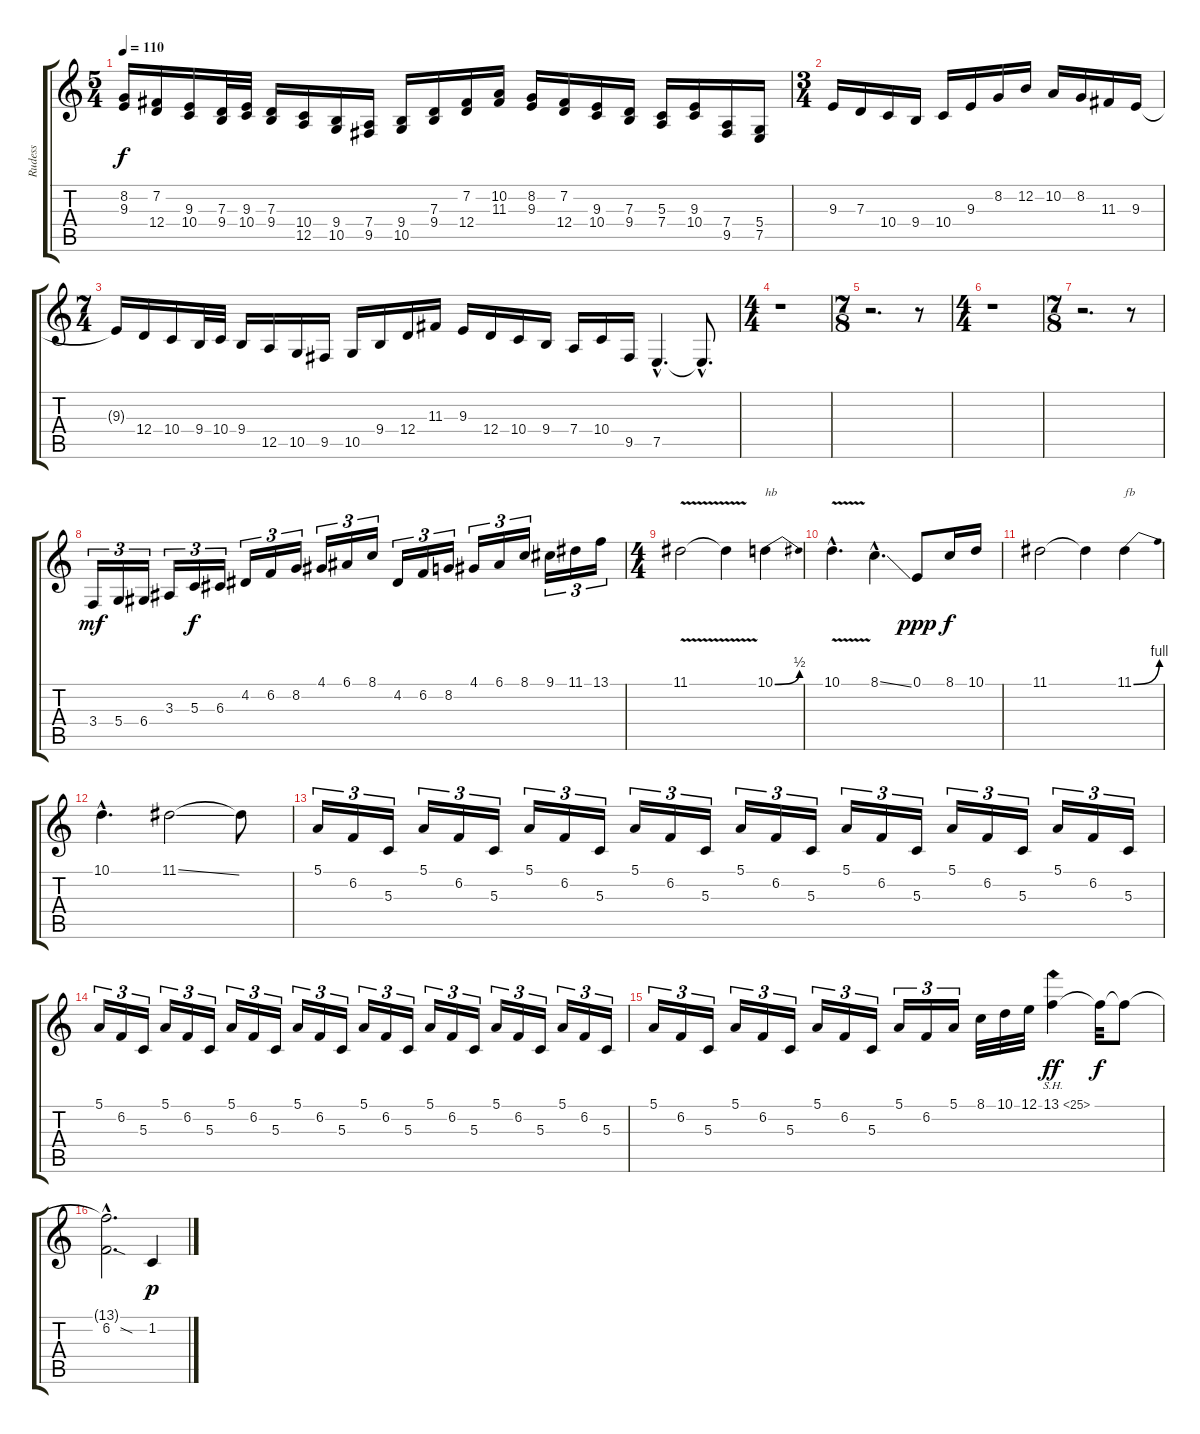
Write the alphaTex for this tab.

\track ("Rudess" "Rudess") {instrument stringensemble1}
\staff {score tabs}
\tuning (E4 B3 G3 D3 A2 E2) {hide}
\ts (5 4)
\tempo 110
\clef g2
\ks c
(8.2{t} 9.3{t}).16{dy f} (7.2 12.4).16 (9.3 10.4).16 (7.3 9.4).32 (9.3 10.4).32 (7.3 9.4).16 (10.4 12.5).16 (9.4 10.5).16 (7.4 9.5).16 (9.4 10.5).16 (7.3 9.4).16 (7.2 12.4).16 (10.2 11.3).16 (8.2 9.3).16 (7.2 12.4).16 (9.3 10.4).16 (7.3 9.4).16 (5.3 7.4).16 (9.3 10.4).16 (7.4 9.5).16 (5.4 7.5).16 |
\ts (3 4)
9.3.16 7.3.16 10.4.16 9.4.16 10.4.16 9.3.16 8.2.16 12.2.16 10.2.16 8.2.16 11.3.16 9.3.16 |
\ts (7 4)
9.3{t}.16 12.4.16 10.4.16 9.4.32 10.4.32 9.4.16 12.5.16 10.5.16 9.5.16 10.5.16 9.4.16 12.4.16 11.3.16 9.3.16 12.4.16 10.4.16 9.4.16 7.4.16 10.4.16 9.5.16 7.5{hac}.4{d volume 9} 7.5{hac t}.8{d} |
\ts (4 4)
r.1{volume 8} |
\ts (7 8)
r.2{d} r.8 |
\ts (4 4)
r.1 |
\ts (7 8)
r.2{d} r.8 |
3.4.16{tu (3 2) dy mf volume 11 instrument lead2sawtooth} 5.4.16{tu (3 2)} 6.4.16{tu (3 2)} 3.3.16{tu (3 2)} 5.3.16{tu (3 2) dy f} 6.3.16{tu (3 2)} 4.2.16{tu (3 2)} 6.2.16{tu (3 2)} 8.2.16{tu (3 2)} 4.1.16{tu (3 2)} 6.1.16{tu (3 2)} 8.1.16{tu (3 2)} 4.2.16{tu (3 2)} 6.2.16{tu (3 2)} 8.2.16{tu (3 2)} 4.1.16{tu (3 2)} 6.1.16{tu (3 2)} 8.1.16{tu (3 2)} 9.1.16{tu (3 2)} 11.1.16{tu (3 2)} 13.1.16{tu (3 2)} |
\ts (4 4)
11.1{v}.2 11.1{t}.4 10.1{be (bend 0 0 60 2)}.4{txt "hb"} |
10.1{v hac}.4{d} 8.1{ss hac}.4{d} 0.1.8{dy ppp} 8.1.16{dy f} 10.1.16 |
11.1.2 11.1{t}.4 11.1{be (bend 0 0 60 4)}.4{txt "fb"} |
10.1{hac}.4{d} 11.1{ss}.2 11.1{t}.8 |
5.1.16{tu (3 2)} 6.2.16{tu (3 2)} 5.3.16{tu (3 2)} 5.1.16{tu (3 2)} 6.2.16{tu (3 2)} 5.3.16{tu (3 2)} 5.1.16{tu (3 2)} 6.2.16{tu (3 2)} 5.3.16{tu (3 2)} 5.1.16{tu (3 2)} 6.2.16{tu (3 2)} 5.3.16{tu (3 2)} 5.1.16{tu (3 2)} 6.2.16{tu (3 2)} 5.3.16{tu (3 2)} 5.1.16{tu (3 2)} 6.2.16{tu (3 2)} 5.3.16{tu (3 2)} 5.1.16{tu (3 2)} 6.2.16{tu (3 2)} 5.3.16{tu (3 2)} 5.1.16{tu (3 2)} 6.2.16{tu (3 2)} 5.3.16{tu (3 2)} |
5.1.16{tu (3 2)} 6.2.16{tu (3 2)} 5.3.16{tu (3 2)} 5.1.16{tu (3 2)} 6.2.16{tu (3 2)} 5.3.16{tu (3 2)} 5.1.16{tu (3 2)} 6.2.16{tu (3 2)} 5.3.16{tu (3 2)} 5.1.16{tu (3 2)} 6.2.16{tu (3 2)} 5.3.16{tu (3 2)} 5.1.16{tu (3 2)} 6.2.16{tu (3 2)} 5.3.16{tu (3 2)} 5.1.16{tu (3 2)} 6.2.16{tu (3 2)} 5.3.16{tu (3 2)} 5.1.16{tu (3 2)} 6.2.16{tu (3 2)} 5.3.16{tu (3 2)} 5.1.16{tu (3 2)} 6.2.16{tu (3 2)} 5.3.16{tu (3 2)} |
5.1.16{tu (3 2)} 6.2.16{tu (3 2)} 5.3.16{tu (3 2)} 5.1.16{tu (3 2)} 6.2.16{tu (3 2)} 5.3.16{tu (3 2)} 5.1.16{tu (3 2)} 6.2.16{tu (3 2)} 5.3.16{tu (3 2)} 5.1.16{tu (3 2)} 6.2.16{tu (3 2)} 5.1.16{tu (3 2)} 8.1.32 10.1.32 12.1.32 13.1{sh 12}.4{dy ff} 13.1{t}.32{dy f} 13.1{t}.8 |
(13.1{hac t} 6.2{sod hac}).2{d} 1.2.4{dy p}
